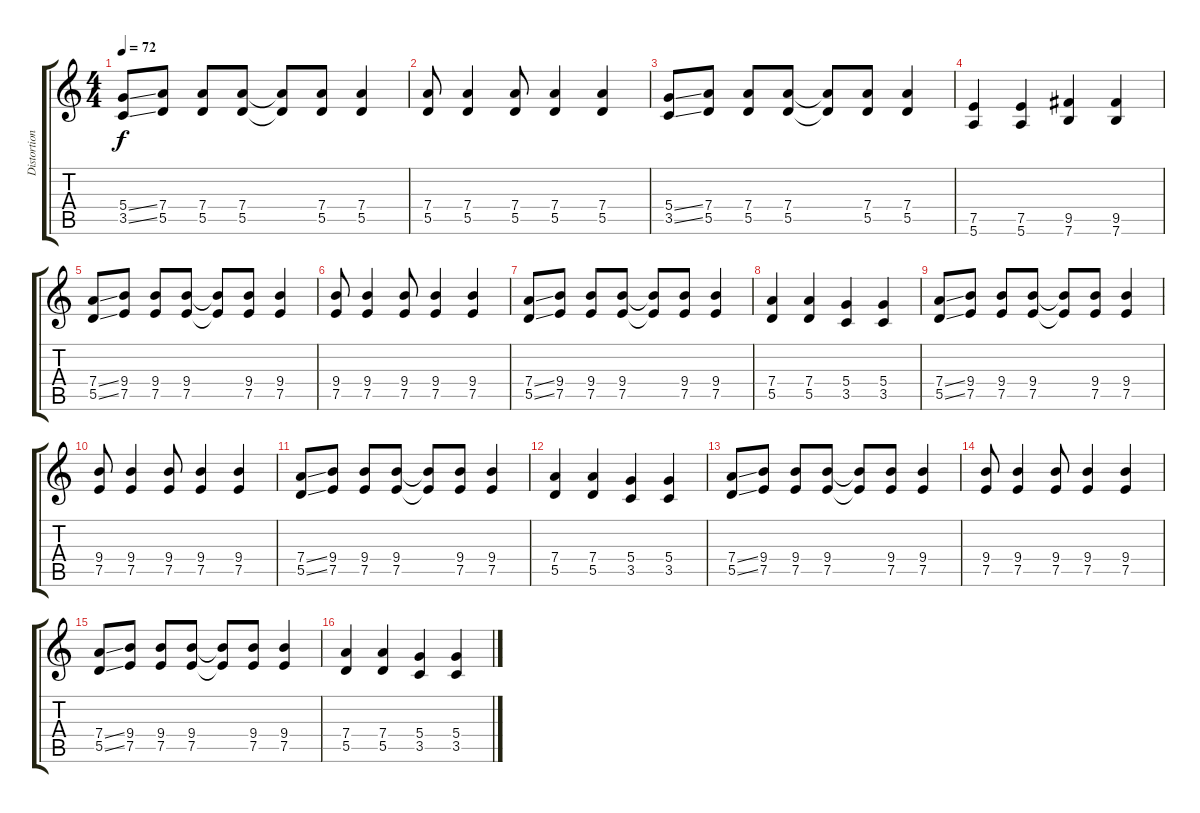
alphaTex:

\track ("Distortion Guitar 1" "Distortion") {instrument distortionguitar}
\staff {score tabs}
\tuning (E4 B3 G3 D3 A2 E2) {hide}
\ts (4 4)
\tempo 72
\clef g2
\ks c
(5.4{ss} 3.5{ss}).8{dy f} (7.4 5.5).8 (7.4 5.5).8 (7.4 5.5).8 (7.4{t} 5.5{t}).8 (7.4 5.5).8 (7.4 5.5).4 |
(7.4 5.5).8 (7.4 5.5).4 (7.4 5.5).8 (7.4 5.5).4 (7.4 5.5).4 |
(5.4{ss} 3.5{ss}).8 (7.4 5.5).8 (7.4 5.5).8 (7.4 5.5).8 (7.4{t} 5.5{t}).8 (7.4 5.5).8 (7.4 5.5).4 |
(7.5 5.6).4 (7.5 5.6).4 (9.5 7.6).4 (9.5 7.6).4 |
(7.4{ss} 5.5{ss}).8 (9.4 7.5).8 (9.4 7.5).8 (9.4 7.5).8 (9.4{t} 7.5{t}).8 (9.4 7.5).8 (9.4 7.5).4 |
(9.4 7.5).8 (9.4 7.5).4 (9.4 7.5).8 (9.4 7.5).4 (9.4 7.5).4 |
(7.4{ss} 5.5{ss}).8 (9.4 7.5).8 (9.4 7.5).8 (9.4 7.5).8 (9.4{t} 7.5{t}).8 (9.4 7.5).8 (9.4 7.5).4 |
(7.4 5.5).4 (7.4 5.5).4 (5.4 3.5).4 (5.4 3.5).4 |
(7.4{ss} 5.5{ss}).8 (9.4 7.5).8 (9.4 7.5).8 (9.4 7.5).8 (9.4{t} 7.5{t}).8 (9.4 7.5).8 (9.4 7.5).4 |
(9.4 7.5).8 (9.4 7.5).4 (9.4 7.5).8 (9.4 7.5).4 (9.4 7.5).4 |
(7.4{ss} 5.5{ss}).8 (9.4 7.5).8 (9.4 7.5).8 (9.4 7.5).8 (9.4{t} 7.5{t}).8 (9.4 7.5).8 (9.4 7.5).4 |
(7.4 5.5).4 (7.4 5.5).4 (5.4 3.5).4 (5.4 3.5).4 |
(7.4{ss} 5.5{ss}).8 (9.4 7.5).8 (9.4 7.5).8 (9.4 7.5).8 (9.4{t} 7.5{t}).8 (9.4 7.5).8 (9.4 7.5).4 |
(9.4 7.5).8 (9.4 7.5).4 (9.4 7.5).8 (9.4 7.5).4 (9.4 7.5).4 |
(7.4{ss} 5.5{ss}).8 (9.4 7.5).8 (9.4 7.5).8 (9.4 7.5).8 (9.4{t} 7.5{t}).8 (9.4 7.5).8 (9.4 7.5).4 |
(7.4 5.5).4 (7.4 5.5).4 (5.4 3.5).4 (5.4 3.5).4
